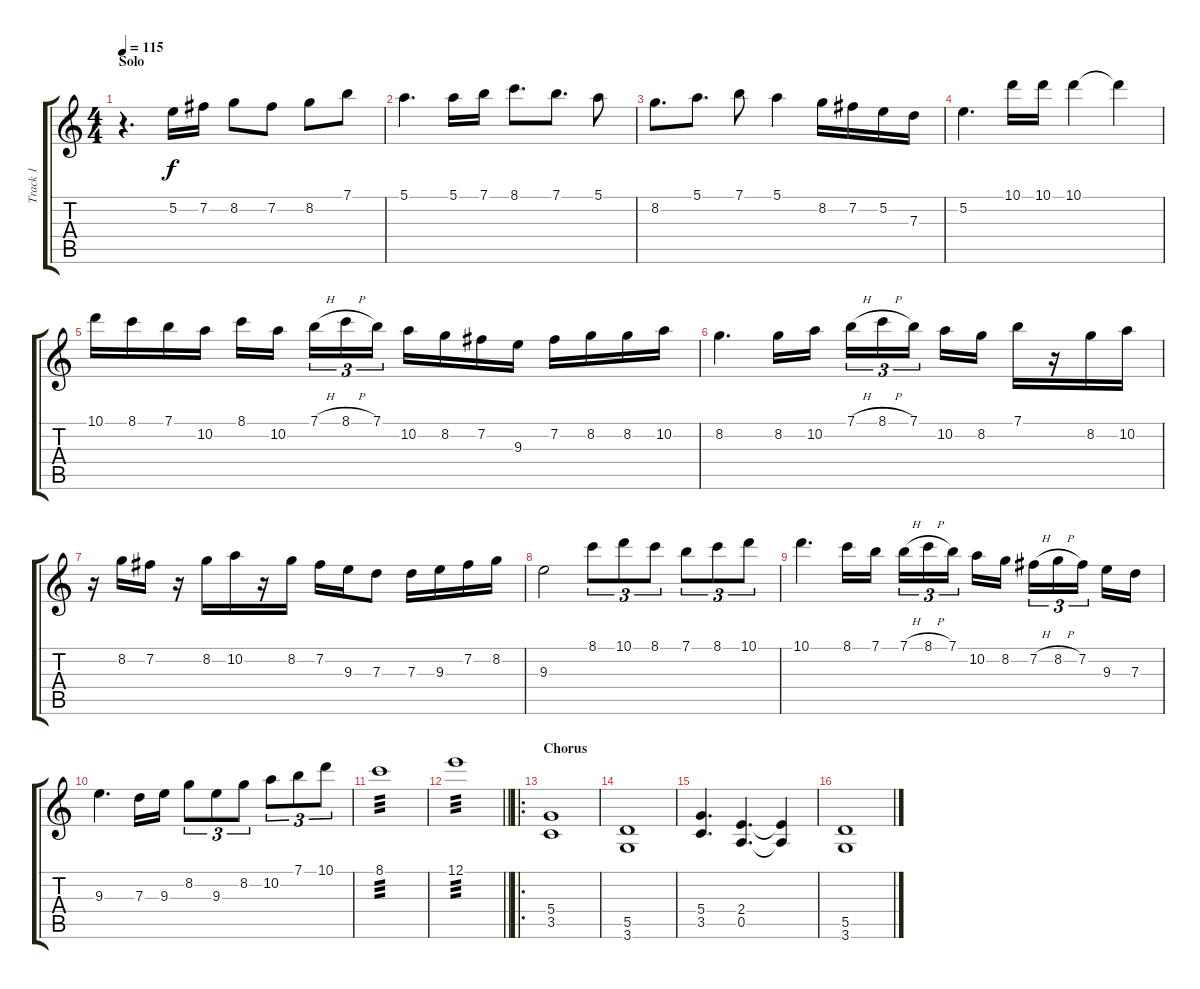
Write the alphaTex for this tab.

\track ("Track 1" "Track 1") {instrument electricguitarclean}
\staff {score tabs}
\tuning (E4 B3 G3 D3 A2 E2) {hide}
\ts (4 4)
\section ("" "Solo")
\tempo 115
\clef g2
\ks c
r.4{d dy f instrument acousticguitarnylon} 5.2.16 7.2.16 8.2.8 7.2.8 8.2.8 7.1.8 |
5.1.4{d} 5.1.16 7.1.16 8.1.8{d} 7.1.8{d} 5.1.8 |
8.2.8{d} 5.1.8{d} 7.1.8 5.1.4 8.2.16 7.2.16 5.2.16 7.3.16 |
5.2.4{d} 10.1.16 10.1.16 10.1.4 10.1{t}.4 |
10.1.16 8.1.16 7.1.16 10.2.16 8.1.16 10.2.16{beam splitsecondary} 7.1{h}.16{tu (3 2)} 8.1{h}.16{tu (3 2)} 7.1.16{tu (3 2)} 10.2.16 8.2.16 7.2.16 9.3.16 7.2.16 8.2.16 8.2.16 10.2.16 |
8.2.4{d} 8.2.16 10.2.16 7.1{h}.16{tu (3 2)} 8.1{h}.16{tu (3 2)} 7.1.16{tu (3 2) beam splitsecondary} 10.2.16 8.2.16 7.1.16 r.16 8.2.16 10.2.16 |
r.16 8.2.16 7.2.16 r.16 8.2.16 10.2.16 r.16 8.2.16 7.2.16 9.3.16 7.3.8 7.3.16 9.3.16 7.2.16 8.2.16 |
9.3.2 8.1.8{tu (3 2)} 10.1.8{tu (3 2)} 8.1.8{tu (3 2)} 7.1.8{tu (3 2)} 8.1.8{tu (3 2)} 10.1.8{tu (3 2)} |
10.1.4{d} 8.1.16 7.1.16 7.1{h}.16{tu (3 2)} 8.1{h}.16{tu (3 2)} 7.1.16{tu (3 2) beam splitsecondary} 10.2.16 8.2.16 7.2{h}.16{tu (3 2)} 8.2{h}.16{tu (3 2)} 7.2.16{tu (3 2) beam splitsecondary} 9.3.16 7.3.16 |
9.3.4{d} 7.3.16 9.3.16 8.2.8{tu (3 2)} 9.3.8{tu (3 2)} 8.2.8{tu (3 2)} 10.2.8{tu (3 2)} 7.1.8{tu (3 2)} 10.1.8{tu (3 2)} |
8.1.1{tp 3} |
\barLineRight lightlight
12.1.1{tp 3} |
\ro
\section ("" "Chorus")
(5.4 3.5).1{instrument overdrivenguitar} |
(5.5 3.6).1 |
(5.4 3.5).4{d} (2.4 0.5).4{d} (2.4{t} 0.5{t}).4 |
(5.5 3.6).1
